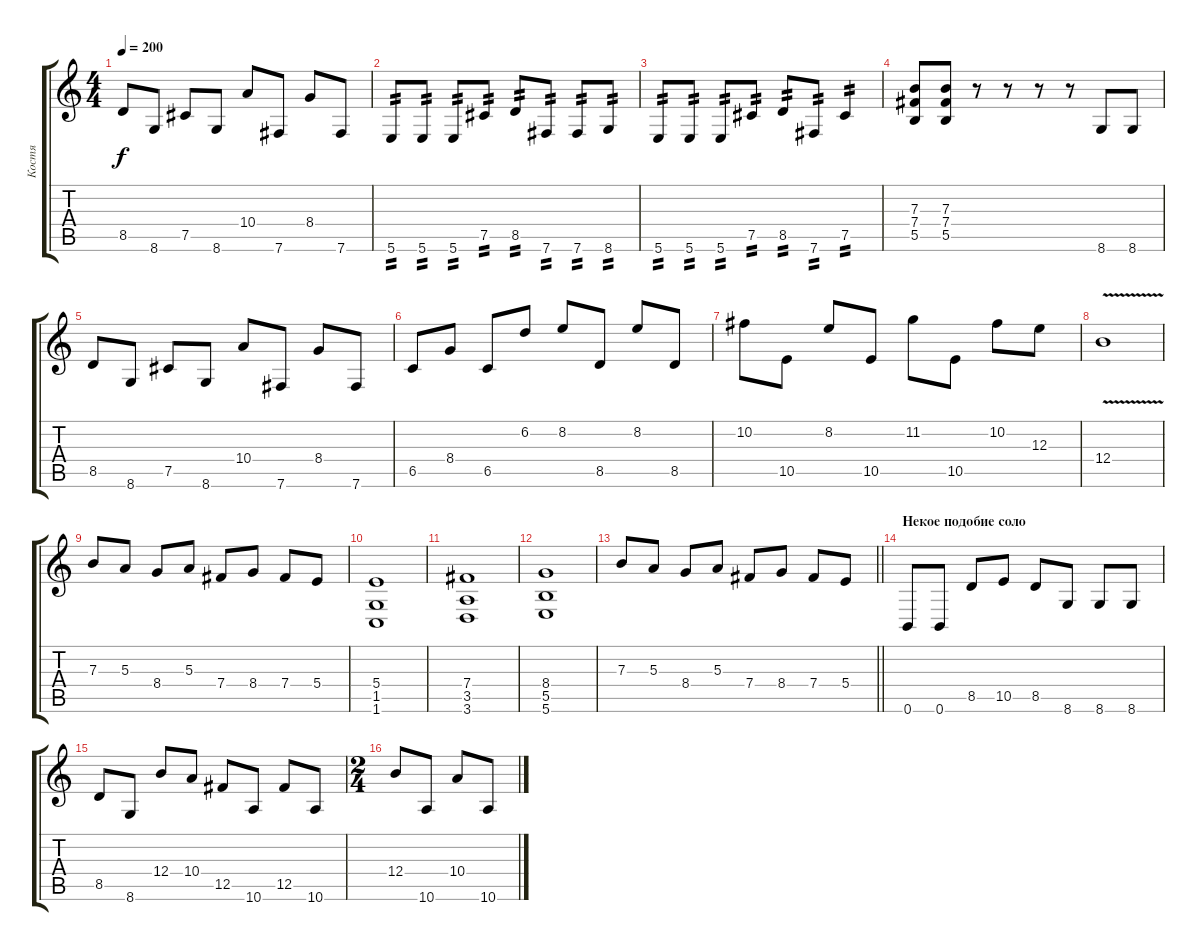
\track ("Костя" "Костя") {instrument distortionguitar}
\staff {score tabs}
\tuning (Db4 Ab3 E3 B2 Gb2 B1) {hide}
\ts (4 4)
\tempo 200
\clef g2
\ks c
8.5.8{dy f} 8.6.8 7.5.8 8.6.8 10.4.8 7.6.8 8.4.8 7.6.8 |
5.6.8{tp 2} 5.6.8{tp 2} 5.6.8{tp 2} 7.5.8{tp 2} 8.5.8{tp 2} 7.6.8{tp 2} 7.6.8{tp 2} 8.6.8{tp 2} |
5.6.8{tp 2} 5.6.8{tp 2} 5.6.8{tp 2} 7.5.8{tp 2} 8.5.8{tp 2} 7.6.8{tp 2} 7.5.4{tp 2} |
(7.3 7.4 5.5).8 (7.3 7.4 5.5).8 r.8 r.8 r.8 r.8 8.6.8 8.6.8 |
8.5.8 8.6.8 7.5.8 8.6.8 10.4.8 7.6.8 8.4.8 7.6.8 |
6.5.8 8.4.8 6.5.8 6.2.8 8.2.8 8.5.8 8.2.8 8.5.8 |
10.2.8 10.5.8 8.2.8 10.5.8 11.2.8 10.5.8 10.2.8 12.3.8 |
12.4{v}.1 |
7.3.8 5.3.8 8.4.8 5.3.8 7.4.8 8.4.8 7.4.8 5.4.8 |
(5.4 1.5 1.6).1 |
(7.4 3.5 3.6).1 |
(8.4 5.5 5.6).1 |
\barLineRight lightlight
7.3.8 5.3.8 8.4.8 5.3.8 7.4.8 8.4.8 7.4.8 5.4.8 |
\section ("" "Некое подобие соло")
0.6.8 0.6.8 8.5.8 10.5.8 8.5.8 8.6.8 8.6.8 8.6.8 |
8.5.8 8.6.8 12.4.8 10.4.8 12.5.8 10.6.8 12.5.8 10.6.8 |
\ts (2 4)
12.4.8 10.6.8 10.4.8 10.6.8
